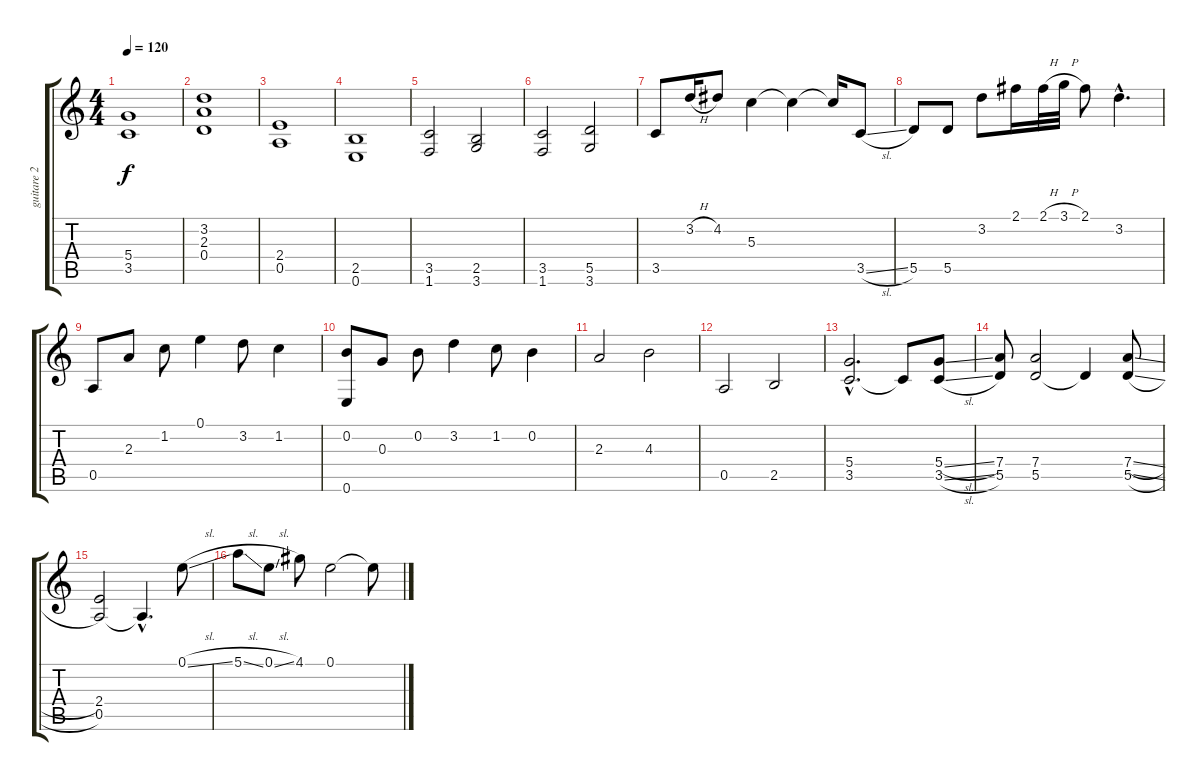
\track ("guitare 2" "guitare 2") {instrument acousticguitarnylon}
\staff {score tabs}
\tuning (E4 B3 G3 D3 A2 E2) {hide}
\ts (4 4)
\tempo 120
\clef g2
\ks c
(5.4 3.5).1{dy f instrument acousticguitarnylon} |
(3.2 2.3 0.4).1 |
(2.4 0.5).1 |
(2.5 0.6).1 |
(3.5 1.6).2 (2.5 3.6).2 |
(3.5 1.6).2 (5.5 3.6).2 |
3.5.8 3.2{h}.16 4.2.8 5.3.4 5.3{t}.4 5.3{t}.16 3.5{sl}.8 |
5.5.8 5.5.8 3.2.8 2.1.16 2.1{h}.32 3.1{h}.32 2.1.8 3.2{hac}.4{d} |
0.5.8 2.3.8 1.2.8 0.1.4 3.2.8 1.2.4 |
(0.2 0.6).8 0.3.8 0.2.8 3.2.4 1.2.8 0.2.4 |
2.3.2 4.3.2 |
0.5.2 2.5.2 |
(5.4{hac} 3.5{hac}).2{d} 3.5{t}.8 (5.4{sl} 3.5{sl}).8 |
(7.4 5.5).8 (7.4 5.5).2 5.5{t}.4 (7.4{sl} 5.5{sl}).8 |
(2.4 0.5).2 0.5{hac t}.4{d} 0.1{sl}.8 |
5.1{sl}.8 0.1{sl}.8 4.1.8 0.1.2 0.1{t}.8
